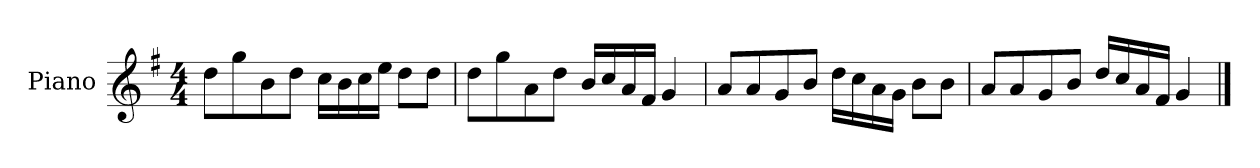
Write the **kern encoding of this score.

**kern
*part1
*staff1
*I"Piano
*I'P-no
*clefG2
*k[f#]
*M4/4
*MM90
=1
8dd\L
8gg\
8b\
8dd\J
16cc\LL
16b\
16cc\
16ee\JJ
8dd\L
8dd\J
=2
8dd\L
8gg\
8a\
8dd\J
16b/LL
16cc/
16a/
16f#/JJ
4g/
=3
8a/L
8a/
8g/
8b/J
16dd\LL
16cc\
16a\
16g\JJ
8b\L
8b\J
=4
8a/L
8a/
8g/
8b/J
16dd/LL
16cc/
16a/
16f#/JJ
4g/
==
*-
